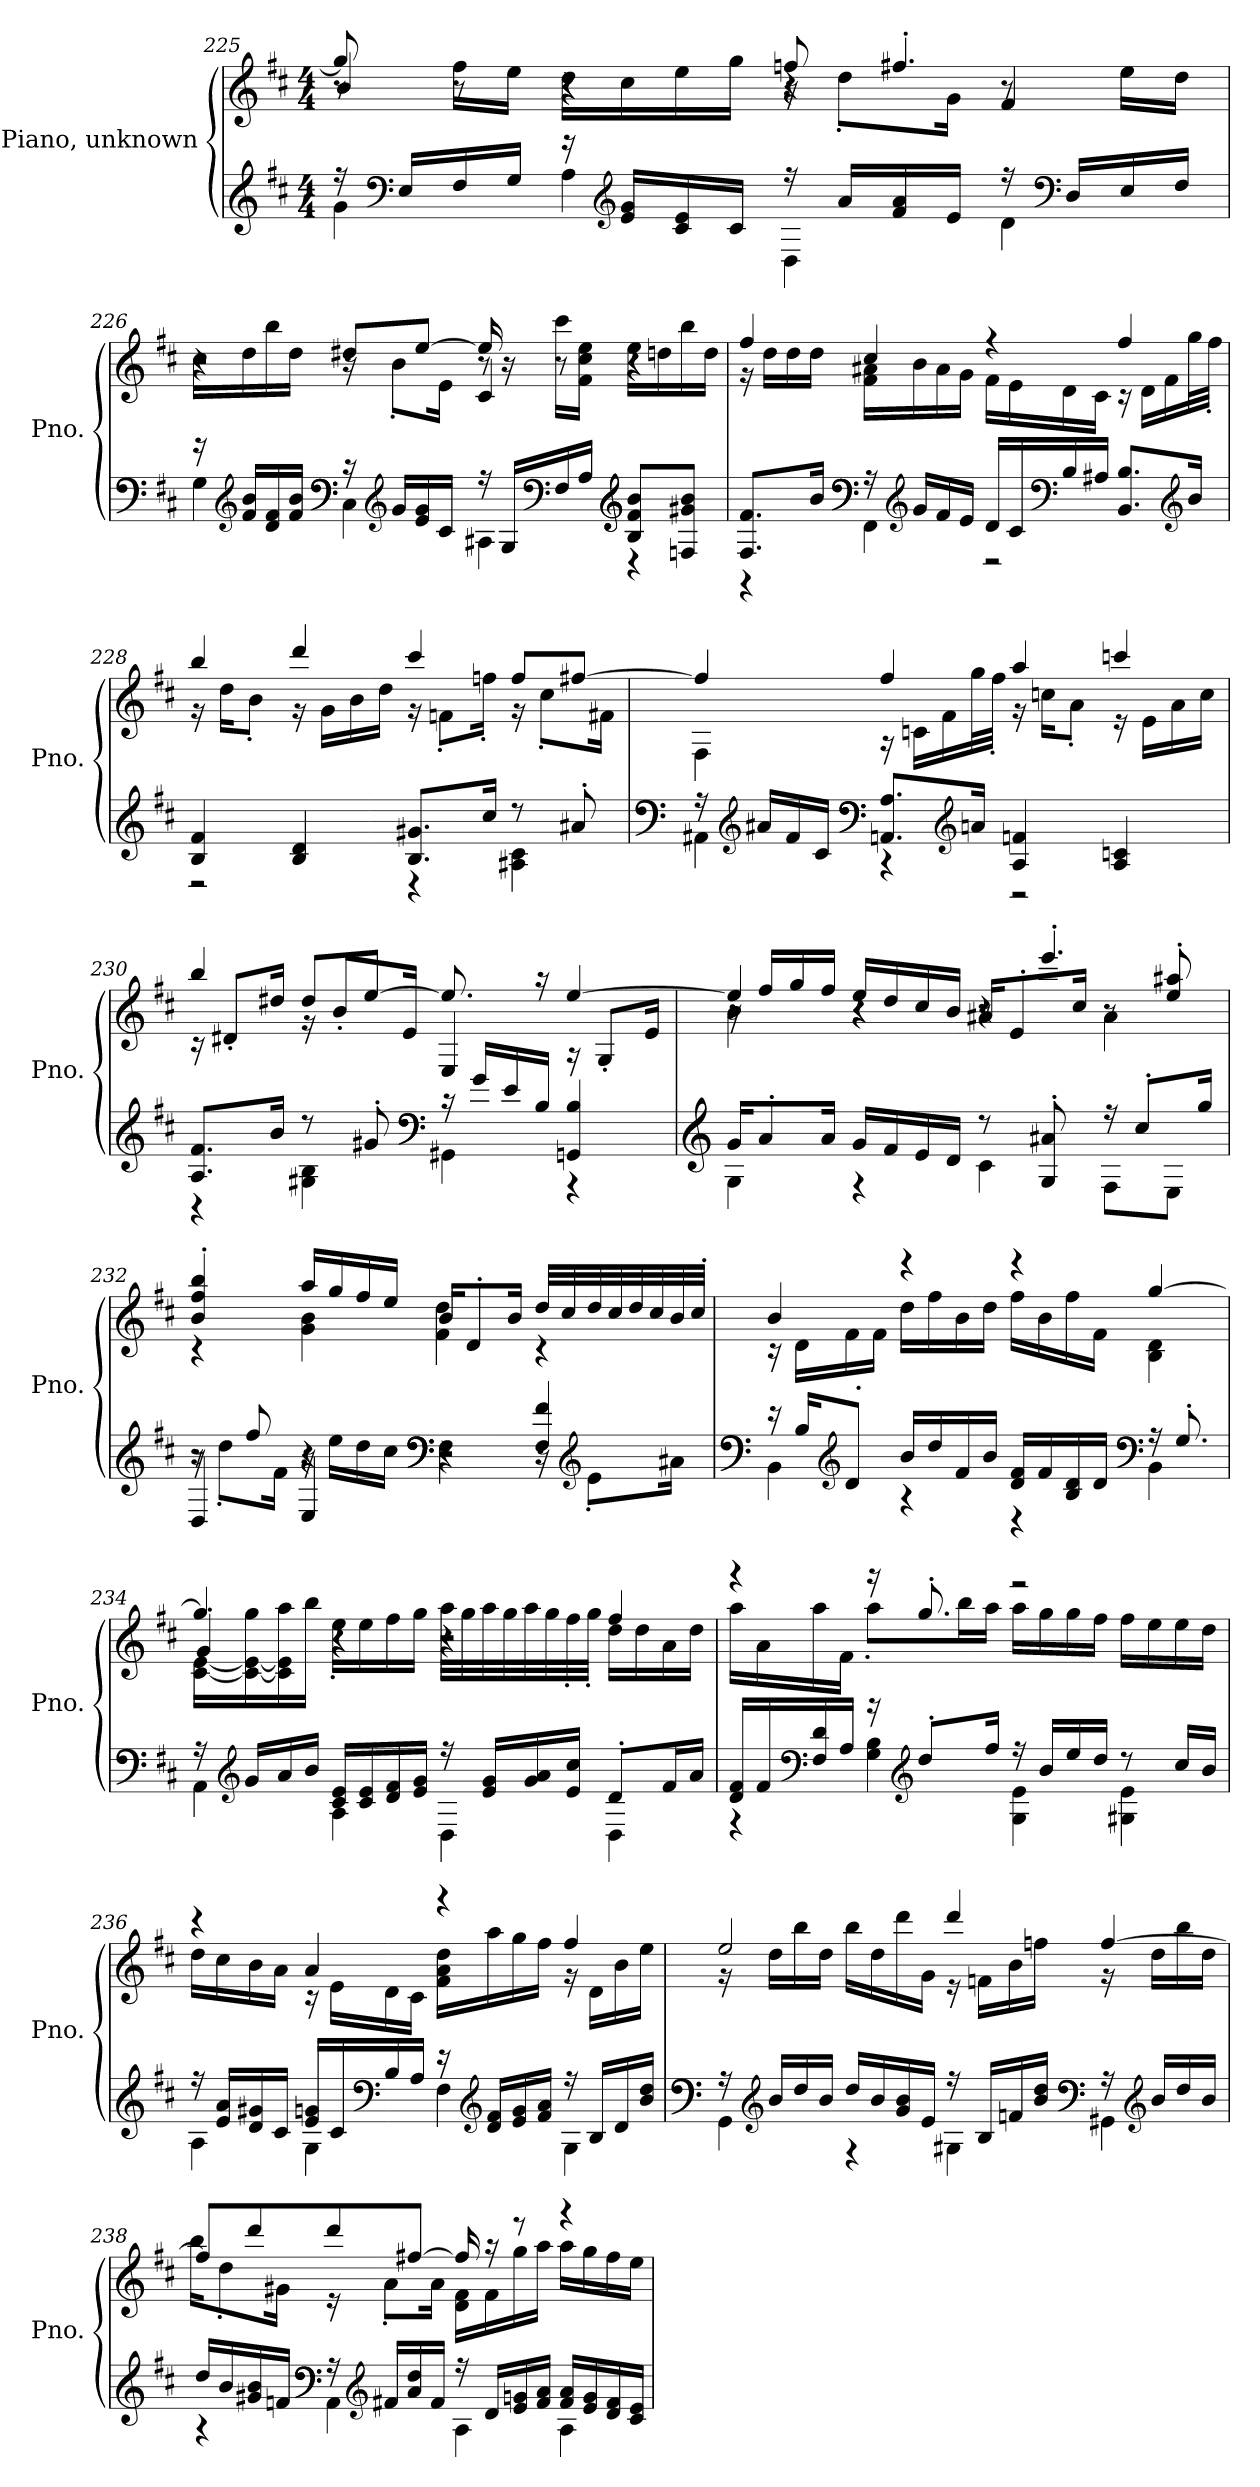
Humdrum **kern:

**kern	**kern
*part1	*part1
*staff2	*staff1
*I"Piano, unknown	*
*I'Pno.	*
!!LO:LB:g=z
*clefG2	*clefG2
*k[f#c#]	*k[f#c#]
*M4/4	*M4/4
=225	=225
*^	*^
*	*	*	*^
16r	4g\	8gg/]	8r	4b/
*clefF4	*	*	*	*
16E/LL	.	.	.	.
16F#/	.	8r	16ff#\LL	.
16G/JJ	.	.	16ee\JJ	.
16r	4A\	4r	16dd\LL	4r
*clefG2	*	*	*	*
16e/ 16g/LL	.	.	16cc#\	.
16c#/ 16e/	.	.	16ee\	.
16c#/JJ	.	.	16gg\JJ	.
16r	4D\	8ffn/	16r	4r
16a/LL	.	.	8dd'\L	.
16f#/ 16a/	.	4.ff#X'/	.	.
16e/JJ	.	.	16g\Jk	.
16r	4d\	.	8r	4f#/
*clefF4	*	*	*	*
16D/LL	.	.	.	.
16E/	.	.	16ee\LL	.
16F#/JJ	.	.	16dd\JJ	.
!!LO:LB:g=z	!!	!!
=226	=226	=226	=226	=226
16r	4G\	4r	16cc#\LL	2r
*clefG2	*	*	*	*
16f#/ 16b/LL	.	.	16dd\	.
16d/ 16f#/	.	.	16bb\	.
16f#/ 16b/JJ	.	.	16dd\JJ	.
*clefF4	*	*	*	*
16r	4C#\	8dd#X/L	16r	.
*clefG2	*	*	*	*
16g/LL	.	.	8b'\L	.
16e/ 16g/	.	[8ee/J	.	.
16c#/JJ	.	.	16e\Jk	.
16r	4A#X\	16ee/]	8r	4c#/
16G/LL	.	16r	.	.
*clefF4	*	*	*	*
16F#/	.	8r	16ccc#\LL	.
16A#/JJ	.	.	16f#\ 16cc#\ 16ee\JJ	.
*clefG2	*	*	*	*
8B/ 8f#/ 8b/L	4r	4r	16ee\LL	4r
.	.	.	16ddn\	.
8Fn/ 8g#X/ 8b/J	.	.	16bb\	.
.	.	.	16dd\JJ	.
*	*	*	*v	*v
!!LO:PB:g=z
=227	=227	=227	=227
8.F#/ 8.f#/L	4r	4ff#/	16r
.	.	.	16dd\LL
.	.	.	16dd\
16b/Jk	.	.	16dd\JJ
*clefF4	*	*	*
16r	4FF#\	4cc#/	16f#\ 16a#X\LL
*clefG2	*	*	*
16g/LL	.	.	16b\
16f#/	.	.	16a#\
16e/JJ	.	.	16g\JJ
16d/LL	2r	4r	16f#\LL
16c#/	.	.	16e\
*clefF4	*	*	*
16B/	.	.	16d\
16A#X/JJ	.	.	16c#\JJ
8.BB/ 8.B/L	.	4ff#/	16r
.	.	.	16d\LL
.	.	.	16f#\
*clefG2	*	*	*
16b/Jk	.	.	32gg\L
.	.	.	32ff#'\JJJ
=228	=228	=228	=228
4B/ 4f#/	2r	4bb/	16r
.	.	.	16dd\KL
.	.	.	8b'\J
4B/ 4d/	.	4ddd/	16r
.	.	.	16g\LL
.	.	.	16b\
.	.	.	16dd\JJ
8.B/ 8.g#X/L	4r	4ccc#/	16r
.	.	.	8fn'\L
16cc#/Jk	.	.	16ffn'\Jk
8r	4A#X\ 4c#\	8ff/L	16r
.	.	.	8cc#'\L
8a#X'/	.	[8ff#X/J	.
.	.	.	16f#X\Jk
!!LO:LB:g=z	!!
=229	=229	=229	=229
*clefF4	*	*	*
16r	4AA#X\	4ff#/]	4F#\
*clefG2	*	*	*
16a#X/LL	.	.	.
16f#/	.	.	.
16c#/JJ	.	.	.
*clefF4	*	*	*
8.AAn/ 8.A/L	4r	4ff#/	16r
.	.	.	16cn\LL
.	.	.	16f#\
*clefG2	*	*	*
16an/Jk	.	.	32gg\L
.	.	.	32ff#'\JJJ
4A/ 4fn/	2r	4aa/	16r
.	.	.	16ccn\KL
.	.	.	8a'\J
4A/ 4cn/	.	4cccn/	16r
.	.	.	16e\LL
.	.	.	16a\
.	.	.	16cc\JJ
=230	=230	=230	=230
8.A/ 8.f#/L	4r	4bb/	16r
.	.	.	8d#X'/L
16b/Jk	.	.	16dd#X/Jk
8r	4G#X\ 4B\	8dd#/L	16r
.	.	.	8b'/L
8g#X'/	.	[8ee/J	.
.	.	.	16e/Jk
*clefF4	*	*	*
16r	4GG#X\	8.ee/]	4E/
16g#/LL	.	.	.
16e/	.	.	.
16B/JJ	.	16r	.
4GGn/ 4B/	4r	[4ee/	16r
.	.	.	8G'/L
.	.	.	16e/Jk
*	*	*v	*v
!!LO:LB:g=z
=231	=231	=231
*clefG2	*	*
*	*	*^
*	*	*	*^
16g/KL	4G\	4ee/]	4b\	16r
8a'/	.	.	.	16ff#/LL
.	.	.	.	16gg/
16a/Jk	.	.	.	16ff#/JJ
16g/LL	4r	4r	4r	16ee/LL
16f#/	.	.	.	16dd/
16e/	.	.	.	16cc#/
16d/JJ	.	.	.	16b/JJ
8r	4c#\	8r	4r	16a#X/KL
.	.	.	.	8e'/
8G/' 8a#X/'	.	4.eee'/	.	.
.	.	.	.	16cc#/Jk
16r	8F#\L	.	4a#\	8r
8cc#'/L	.	.	.	.
.	8E\J	.	.	8ee/' 8aa#X/'
16gg/Jk	.	.	.	.
*	*	*	*v	*v
=232	=232	=232	=232
*	*^	*	*
8r	16r	4D/	4b/' 4ff#/' 4bb/'	4r
.	8dd'\L	.	.	.
8ff#/	.	.	.	.
.	16f#\Jk	.	.	.
4r	16r	4E/	16aa/LL	4g\ 4b\
.	16ee\LL	.	16gg/	.
.	16dd\	.	16ff#/	.
.	16cc#\JJ	.	16ee/JJ	.
*clefF4	*	*	*	*
2r	4F#\	4r	16b/KL	4f#\ 4dd\
.	.	.	8d'/	.
.	.	.	16b/Jk	.
.	16r	4F#/ 4f#/	32dd/LLL	4r
.	.	.	32cc#/	.
*clefG2	*	*	*	*
.	8e'\L	.	32dd/	.
.	.	.	32cc#/	.
.	.	.	32dd/	.
.	.	.	32cc#/	.
.	16a#X\Jk	.	32b/	.
.	.	.	32cc#'/JJJ	.
*v	*v	*v	*	*
!!LO:LB:g=z	!!
=233	=233	=233
*clefF4	*	*
*^	*	*
16r	4BB\	4b/	16r
16B/KL	.	.	16d\LL
*clefG2	*	*	*
8d'/J	.	.	16f#\
.	.	.	16f#\JJ
16b/LL	4r	4r	16dd\LL
16dd/	.	.	16ff#\
16f#/	.	.	16b\
16b/JJ	.	.	16dd\JJ
16d/ 16f#/LL	4r	4r	16ff#\LL
16f#/	.	.	16b\
16B/ 16d/	.	.	16ff#\
16d/JJ	.	.	16f#\JJ
*clefF4	*	*	*
16r	4BB\	[4gg/	4B\ 4d\
8.G'/	.	.	.
=234	=234	=234	=234
*	*	*	*^
16r	4AA\	4gg/]	[16c#\ [16e\LL	4g'/
*clefG2	*	*	*	*
16g/LL	.	.	16c#\_ 16e\_ 16gg\	.
16a/	.	.	16c#\] 16e\] 16aa\	.
16b/JJ	.	.	16bb\JJ	.
16c#/ 16e/LL	4A\	4r	16ee'\LL	4r
16c#/ 16e/	.	.	16ee\	.
16d/ 16f#/	.	.	16ff#\	.
16e/ 16g/JJ	.	.	16gg\JJ	.
16r	4D\	4r	32aa\LLL	2r
.	.	.	32gg\	.
16e/ 16g/LL	.	.	32aa\	.
.	.	.	32gg\	.
16g/ 16a/	.	.	32aa\	.
.	.	.	32gg\	.
16e/ 16cc#/JJ	.	.	32ff#'\	.
.	.	.	32gg'\JJJ	.
8d'/L	4D\	4ff#/	16dd\LL	.
.	.	.	16dd\	.
16f#/L	.	.	16a\	.
16a/JJ	.	.	16dd\JJ	.
*	*	*	*v	*v
!!LO:LB:g=z
=235	=235	=235	=235
16d/ 16f#/LL	4r	4r	16aa\LL
16f#/	.	.	16a\
*clefF4	*	*	*
16F#/ 16d/	.	.	16aa\
16A/JJ	.	.	16f#\JJ
16r	4G\ 4B\	16r	8aa'\L
*clefG2	*	*	*
8dd'/L	.	8.gg'/	.
.	.	.	16bb\L
16ff#/Jk	.	.	16aa\JJ
16r	4G\ 4e\	2r	16aa\LL
16b/LL	.	.	16gg\
16ee/	.	.	16gg\
16dd/JJ	.	.	16ff#\JJ
8r	4G#X\ 4e\	.	16ff#\LL
.	.	.	16ee\
16cc#/LL	.	.	16ee\
16b/JJ	.	.	16dd\JJ
=236	=236	=236	=236
16r	4A\	4r	16dd\LL
16e/ 16a/LL	.	.	16cc#\
16d/ 16g#X/	.	.	16b\
16c#/JJ	.	.	16a\JJ
16e/ 16gn/LL	4G\	4a/	16r
16c#/	.	.	16e\LL
*clefF4	*	*	*
16B/	.	.	16d\
16A/JJ	.	.	16c#\JJ
16r	4F#\	4r	16f#\ 16a\ 16dd\LL
*clefG2	*	*	*
16d/ 16f#/LL	.	.	16aa\
16e/ 16g/	.	.	16gg\
16f#/ 16a/JJ	.	.	16ff#\JJ
16r	4G\	4ff#/	16r
16B/LL	.	.	16d\LL
16d/	.	.	16b\
16b/ 16dd/JJ	.	.	16ee\JJ
!!LO:LB:g=z	!!
=237	=237	=237	=237
*clefF4	*	*	*
16r	4GG\	2ee/	16r
*clefG2	*	*	*
16b/LL	.	.	16dd\LL
16dd/	.	.	16bb\
16b/JJ	.	.	16dd\JJ
16dd/LL	4r	.	16bb\LL
16b/	.	.	16dd\
16g/ 16b/	.	.	16ddd\
16e/JJ	.	.	16g\JJ
16r	4G#X\	4ddd/	16r
16B/LL	.	.	16fn\LL
16fn/	.	.	16b\
16b/ 16dd/JJ	.	.	16ffn\JJ
*clefF4	*	*	*
16r	4GG#X\	[4ff/	16r
*clefG2	*	*	*
16b/LL	.	.	16dd\LL
16dd/	.	.	16bb\
16b/JJ	.	.	16dd\JJ
!!LO:PB:g=z	!!
=238	=238	=238	=238
16dd/LL	4r	8ff/L]	16bb\KL
16b/	.	.	8dd'\
16g#X/ 16b/	.	8ddd/	.
16fn/JJ	.	.	16g#X\Jk
*clefF4	*	*	*
16r	4AA\	8ddd/	16r
*clefG2	*	*	*
16f#X/LL	.	.	8a'\L
16a/ 16dd/	.	[8ff#X/J	.
16f#/JJ	.	.	16a\Jk
16r	4A\	16ff#/]	16d\ 16f#\LL
16d/LL	.	16r	16f#\
16e/ 16gn/	.	8r	16gg\
16f#/ 16a/JJ	.	.	16aa\JJ
16f#/ 16a/LL	4A\	4r	16aa\LL
16e/ 16g/	.	.	16gg\
16d/ 16f#/	.	.	16ff#\
16c#/ 16e/JJ	.	.	16ee\JJ
*v	*v	*	*
*	*v	*v
=	=
*-	*-
